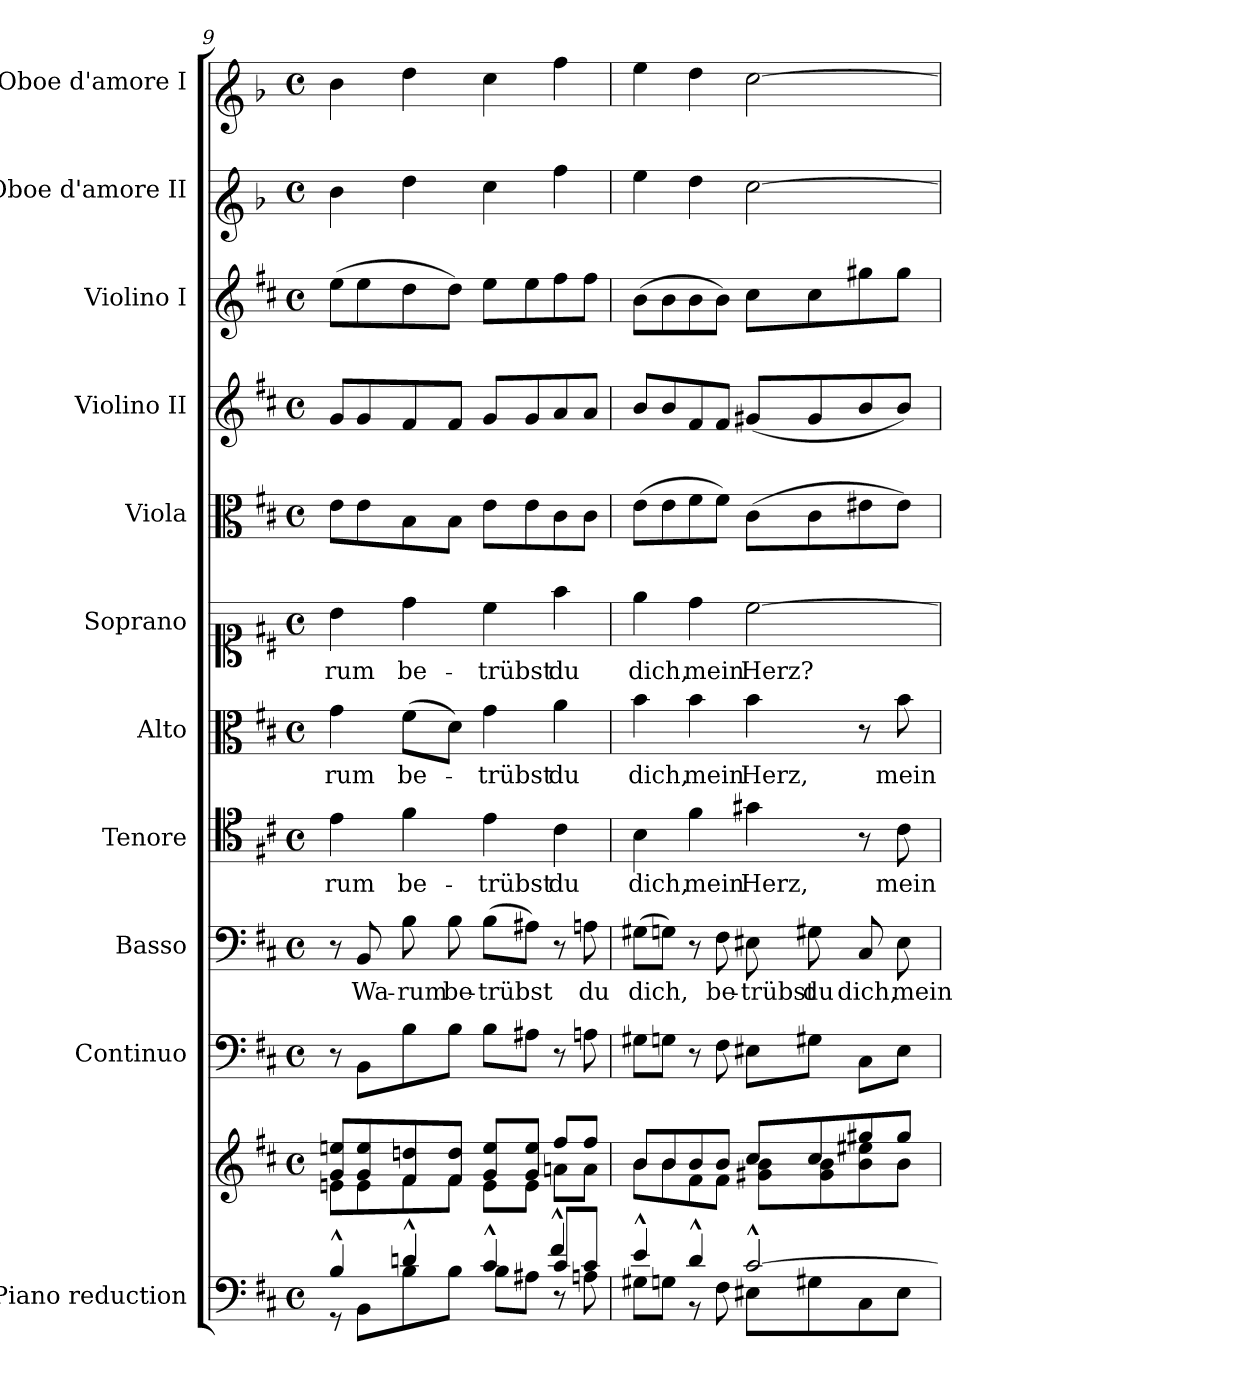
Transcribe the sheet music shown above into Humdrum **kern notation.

**kern	**kern	**kern	**kern	**text	**kern	**text	**kern	**text	**kern	**text	**kern	**kern	**kern	**kern	**kern
*part11	*part11	*part10	*part9	*part9	*part8	*part8	*part7	*part7	*part6	*part6	*part5	*part4	*part3	*part2	*part1
*staff12	*staff11	*staff10	*staff9	*staff9	*staff8	*staff8	*staff7	*staff7	*staff6	*staff6	*staff5	*staff4	*staff3	*staff2	*staff1
*I"Piano reduction	*	*I"Continuo	*I"Basso	*	*I"Tenore	*	*I"Alto	*	*I"Soprano	*	*I"Viola	*I"Violino II	*I"Violino I	*I"Oboe d'amore II	*I"Oboe d'amore I
*I'Pno	*	*	*	*	*	*	*	*	*	*	*I'Vla	*I'Vln	*I'Vln	*I'Ob	*I'Ob
!!LO:PB:g=z
*clefF4	*clefG2	*clefF4	*clefF4	*	*clefC4	*	*clefC3	*	*clefC1	*	*clefC3	*clefG2	*clefG2	*clefG1	*clefG1
*	*	*	*	*	*	*	*	*	*	*	*	*	*	*ITrd2c3	*ITrd2c3
*k[f#c#]	*k[f#c#]	*k[f#c#]	*k[f#c#]	*	*k[f#c#]	*	*k[f#c#]	*	*k[f#c#]	*	*k[f#c#]	*k[f#c#]	*k[f#c#]	*k[f#c#]	*k[f#c#]
*M4/4	*M4/4	*M4/4	*M4/4	*	*M4/4	*	*M4/4	*	*M4/4	*	*M4/4	*M4/4	*M4/4	*M4/4	*M4/4
*met(c)	*met(c)	*met(c)	*met(c)	*	*met(c)	*	*met(c)	*	*met(c)	*	*met(c)	*met(c)	*met(c)	*met(c)	*met(c)
=9	=9	=9	=9	=9	=9	=9	=9	=9	=9	=9	=9	=9	=9	=9	=9
*^	*^	*	*	*	*	*	*	*	*	*	*	*	*	*	*
*	*^	*	*	*	*	*	*	*	*	*	*	*	*	*	*	*	*
!	!	!	!	!	!	!	!	!	!LO:LY:b	!	!LO:LY:b	!	!LO:LY:b	!	!	!	!	!
4B^^/	8r	2.ryy	8g/ 8een/L	8en\L	8r	8r	.	4e\	-rum	4g\	-rum	4b\	-rum	8e\L	8g/L	(>8ee\L	4b\	4b\
!	!	!	!	!	!	!	!LO:LY:b	!	!	!	!	!	!	!	!	!	!	!
.	8BB\L	.	8g/ 8ee/	8e\	8BB\L	8BB/	Wa-	.	.	.	.	.	.	8e\	8g/	8ee\	.	.
!	!	!	!	!	!	!	!LO:LY:b	!	!LO:LY:b	!	!LO:LY:b	!	!LO:LY:b	!	!	!	!	!
4dn^^/	8B\	.	8f#/ 8ddn/	8f#\	8B\	8B\	-rum	4f#\	be-	(>8f#\L	be-	4dd\	be-	8B\	8f#/	8dd\	4dd\	4dd\
!	!	!	!	!	!	!	!LO:LY:b	!	!	!	!	!	!	!	!	!	!	!
.	8B\J	.	8f#/ 8dd/J	8f#\J	8B\J	8B\	be-	.	.	8d\J)	.	.	.	8B\J	8f#/J	8dd\J)	.	.
!	!	!	!	!	!	!	!LO:LY:b	!	!LO:LY:b	!	!LO:LY:b	!	!LO:LY:b	!	!	!	!	!
4c#^^/	8B\L	.	8g/ 8ee/L	8e\L	8B\L	(>8B\L	-trübst	4e\	-trübst	4g\	-trübst	4cc#\	-trübst	8e\L	8g/L	8ee\L	4cc#\	4cc#\
.	8A#X\J	.	8g/ 8ee/J	8e\J	8A#X\J	8A#X\J)	.	.	.	.	.	.	.	8e\	8g/	8ee\	.	.
!	!	!	!	!	!	!	!	!	!LO:LY:b	!	!LO:LY:b	!	!LO:LY:b	!	!	!	!	!
8c#/L	8r	4f#^^/	8ff#/L	8an\L	8r	8r	.	4c#\	du	4a\	du	4ff#\	du	8c#\	8a/	8ff#\	4ff#\	4ff#\
!	!	!	!	!	!	!	!LO:LY:b	!	!	!	!	!	!	!	!	!	!	!
8c#/J	8An\	.	8ff#/J	8a\J	8An\	8An\	du	.	.	.	.	.	.	8c#\J	8a/J	8ff#\J	.	.
*	*v	*v	*	*	*	*	*	*	*	*	*	*	*	*	*	*	*	*
=10	=10	=10	=10	=10	=10	=10	=10	=10	=10	=10	=10	=10	=10	=10	=10	=10	=10
!	!	!	!	!	!	!LO:LY:b	!	!LO:LY:b	!	!LO:LY:b	!	!LO:LY:b	!	!	!	!	!
4e^^/	8G#X\L	8b/L	8b\L	8G#X\L	(>8G#X\L	dich,	4B\	dich,	4b\	dich,	4ee\	dich,	(>8e\L	8b/L	(>8b\L	4ee\	4ee\
.	8Gn\J	8b/	8b\	8Gn\J	8Gn\J)	.	.	.	.	.	.	.	8e\	8b/	8b\	.	.
!	!	!	!	!	!	!	!	!LO:LY:b	!	!LO:LY:b	!	!LO:LY:b	!	!	!	!	!
4d^^/	8r	8b/	8f#\	8r	8r	.	4f#\	mein	4b\	mein	4dd\	mein	8f#\	8f#/	8b\	4dd\	4dd\
!	!	!	!	!	!	!LO:LY:b	!	!	!	!	!	!	!	!	!	!	!
.	8F#\	8b/J	8f#\J	8F#\	8F#\	be-	.	.	.	.	.	.	8f#\J)	8f#/J	8b\J)	.	.
!	!	!	!	!	!	!LO:LY:b	!	!LO:LY:b	!	!LO:LY:b	!	!LO:LY:b	!	!	!	!	!
[2c#^^/	8E#X\L	8cc#/L	8g#X\ 8b\L	8E#X\L	8E#X\	-trübst	4g#X\	Herz,	4b\	Herz,	[2cc#\	Herz?	(>8c#\L	(<8g#X/L	8cc#\L	[2cc#\	[2cc#\
!	!	!	!	!	!	!LO:LY:b	!	!	!	!	!	!	!	!	!	!	!
.	8G#X\	8cc#/	8g#\ 8b\	8G#X\J	8G#X\	du	.	.	.	.	.	.	8c#\	8g#/	8cc#\	.	.
!	!	!	!	!	!	!LO:LY:b	!	!	!	!	!	!	!	!	!	!	!
.	8C#\	8gg#X/	8b\ 8ee#X\	8C#\L	8C#/	dich,	8r	.	8r	.	.	.	8e#X\	8b/	8gg#X\	.	.
!	!	!	!	!	!	!LO:LY:b	!	!LO:LY:b	!	!LO:LY:b	!	!	!	!	!	!	!
.	8E#\J	8gg#/J	8b\J	8E#\J	8E#\	mein	8c#\	mein	8b\	mein	.	.	8e#\J)	8b/J)	8gg#\J	.	.
*v	*v	*	*	*	*	*	*	*	*	*	*	*	*	*	*	*	*
*	*v	*v	*	*	*	*	*	*	*	*	*	*	*	*	*	*
=	=	=	=	=	=	=	=	=	=	=	=	=	=	=	=
*-	*-	*-	*-	*-	*-	*-	*-	*-	*-	*-	*-	*-	*-	*-	*-
